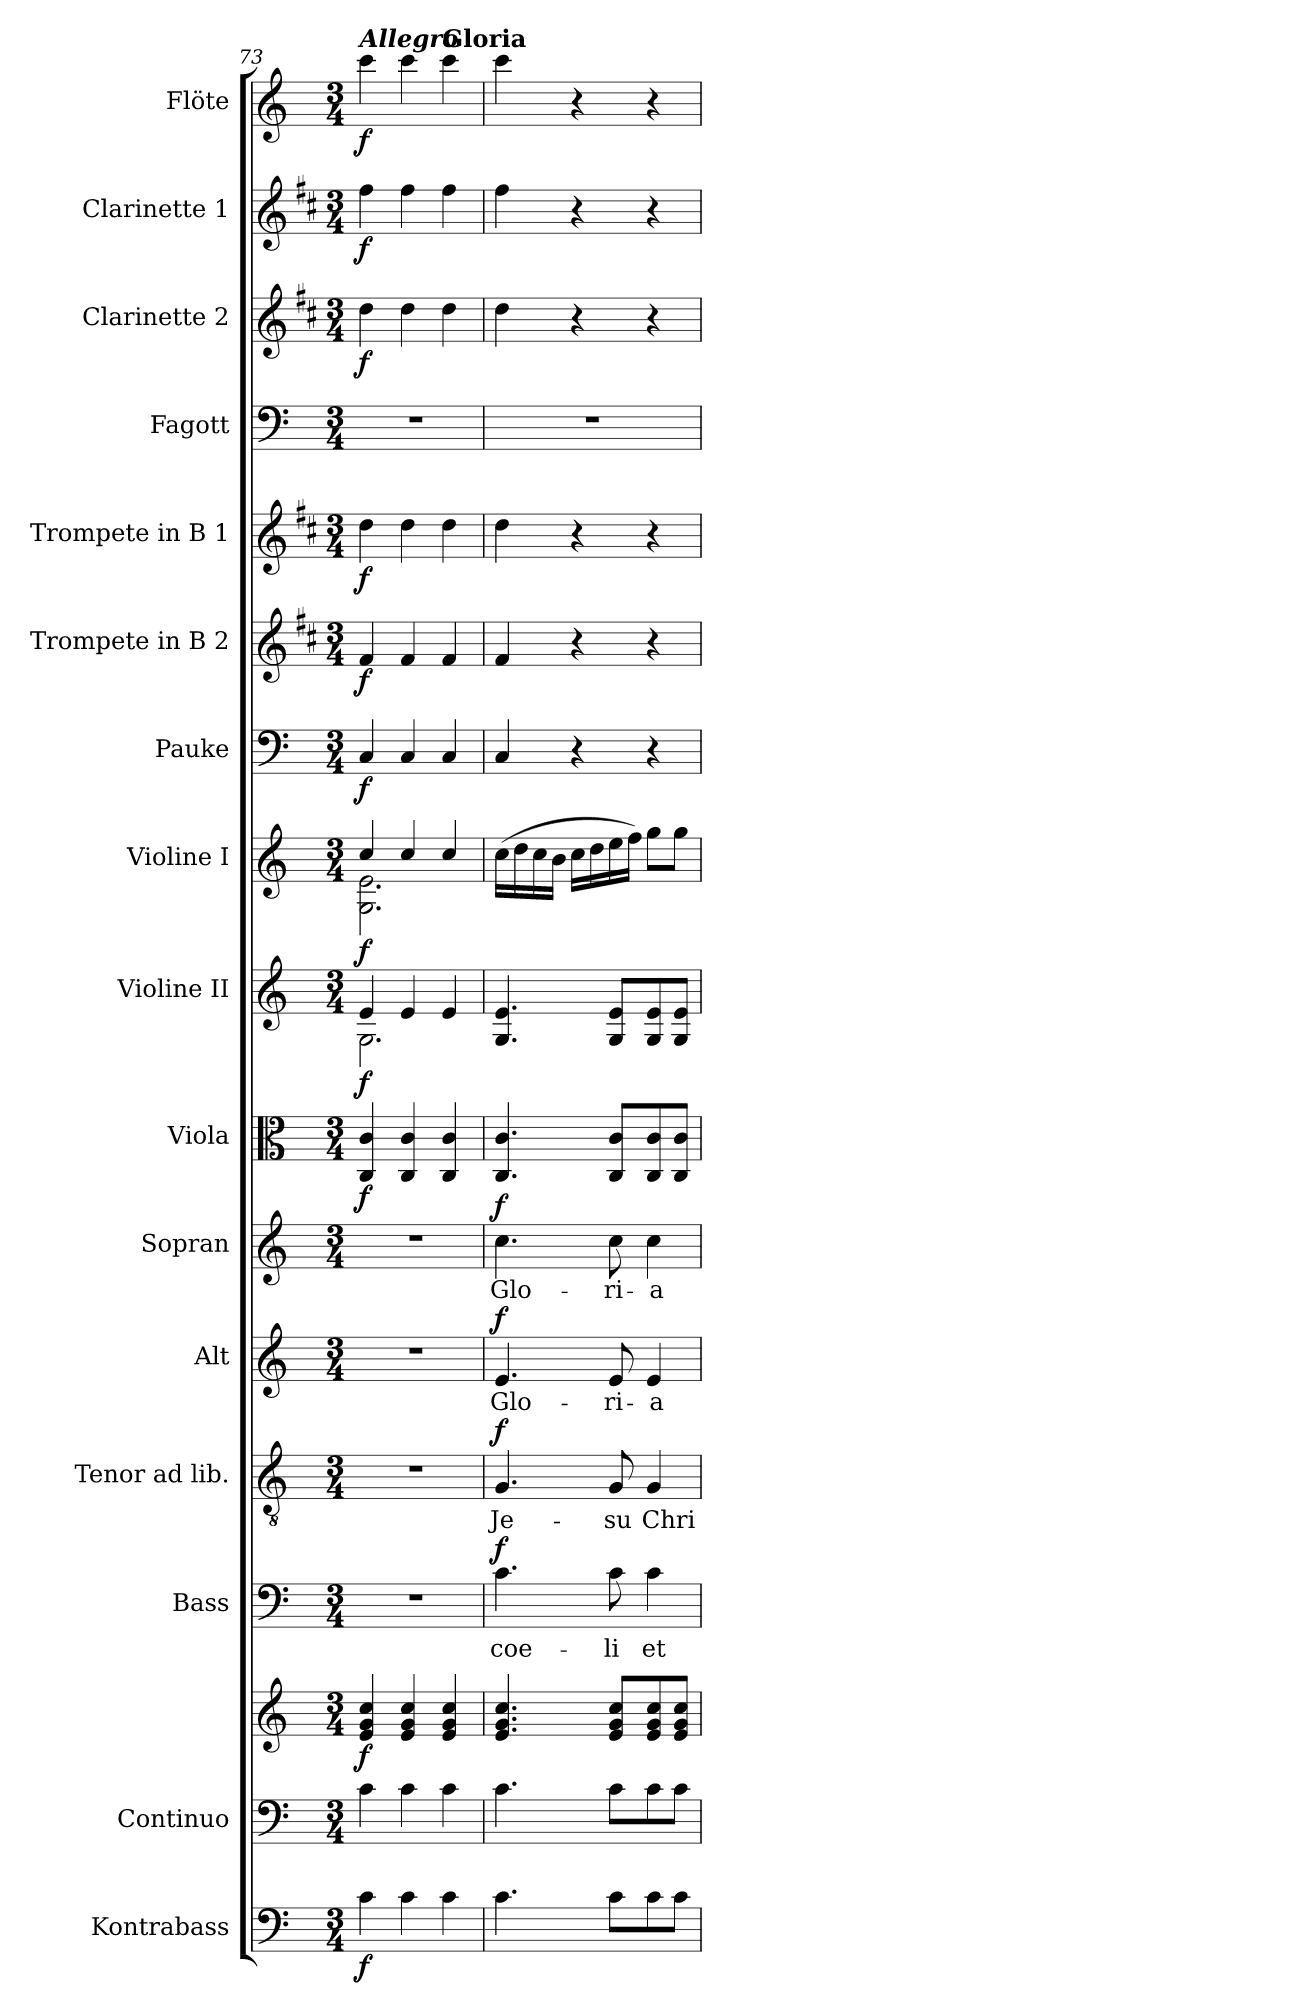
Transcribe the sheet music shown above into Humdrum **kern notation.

**kern	**dynam	**kern	**kern	**dynam	**kern	**text	**dynam	**kern	**text	**dynam	**kern	**text	**dynam	**kern	**text	**dynam	**kern	**dynam	**kern	**dynam	**kern	**dynam	**kern	**dynam	**kern	**dynam	**kern	**dynam	**kern	**kern	**dynam	**kern	**dynam	**kern	**dynam
*part16	*part16	*part15	*part15	*part15	*part14	*part14	*part14	*part13	*part13	*part13	*part12	*part12	*part12	*part11	*part11	*part11	*part10	*part10	*part9	*part9	*part8	*part8	*part7	*part7	*part6	*part6	*part5	*part5	*part4	*part3	*part3	*part2	*part2	*part1	*part1
*staff17	*staff17	*staff16	*staff15	*staff15/16	*staff14	*staff14	*staff14	*staff13	*staff13	*staff13	*staff12	*staff12	*staff12	*staff11	*staff11	*staff11	*staff10	*staff10	*staff9	*staff9	*staff8	*staff8	*staff7	*staff7	*staff6	*staff6	*staff5	*staff5	*staff4	*staff3	*staff3	*staff2	*staff2	*staff1	*staff1
*I"Kontrabass	*	*I"Continuo	*	*	*I"Bass	*	*	*I"Tenor ad lib.	*	*	*I"Alt	*	*	*I"Sopran	*	*	*I"Viola	*	*I"Violine II	*	*I"Violine I	*	*I"Pauke	*	*I"Trompete in B 2	*	*I"Trompete in B 1	*	*I"Fagott	*I"Clarinette 2	*	*I"Clarinette 1	*	*I"Flöte	*
*I'Kb.	*	*I'cont.	*	*	*I'B	*	*	*I'T	*	*	*I'A	*	*	*I'S	*	*	*I'Vla.	*	*I'Vl. II	*	*I'Vl. I	*	*I'Pk.	*	*	*	*	*	*I'Fg.	*I'Cl. 2	*	*I'Cl. 1	*	*I'Fl.	*
!!LO:PB:g=z
*clefF4	*	*clefF4	*clefG2	*	*clefF4	*	*	*clefGv2	*	*	*clefG2	*	*	*clefG2	*	*	*clefC3	*	*clefG2	*	*clefG2	*	*clefF4	*	*clefG2	*	*clefG2	*	*clefF4	*clefG2	*	*clefG2	*	*clefG2	*
*ITrd7c12	*	*	*	*	*	*	*	*	*	*	*	*	*	*	*	*	*	*	*	*	*	*	*	*	*ITrd1c2	*	*ITrd1c2	*	*	*ITrd1c2	*	*ITrd1c2	*	*	*
*k[]	*	*k[]	*k[]	*	*k[]	*	*	*k[]	*	*	*k[]	*	*	*k[]	*	*	*k[]	*	*k[]	*	*k[]	*	*k[]	*	*k[]	*	*k[]	*	*k[]	*k[]	*	*k[]	*	*k[]	*
*C:	*	*C:	*C:	*	*C:	*	*	*C:	*	*	*C:	*	*	*C:	*	*	*C:	*	*C:	*	*C:	*	*C:	*	*C:	*	*C:	*	*C:	*C:	*	*C:	*	*C:	*
*M3/4	*	*M3/4	*M3/4	*	*M3/4	*	*	*M3/4	*	*	*M3/4	*	*	*M3/4	*	*	*M3/4	*	*M3/4	*	*M3/4	*	*M3/4	*	*M3/4	*	*M3/4	*	*M3/4	*M3/4	*	*M3/4	*	*M3/4	*
=73	=73	=73	=73	=73	=73	=73	=73	=73	=73	=73	=73	=73	=73	=73	=73	=73	=73	=73	=73	=73	=73	=73	=73	=73	=73	=73	=73	=73	=73	=73	=73	=73	=73	=73	=73
*	*	*	*	*	*	*	*	*	*	*	*	*	*	*	*	*	*	*	*^	*	*^	*	*	*	*	*	*	*	*	*	*	*	*	*	*
!	!	!	!	!	!	!	!	!	!	!	!	!	!	!	!	!	!	!	!	!	!	!	!	!	!	!	!	!	!	!	!	!	!	!	!	!LO:TX:a:Bi:t=Allegro	!
!	!LO:DY:b	!	!	!LO:DY:b	!	!	!	!	!	!	!	!	!	!	!	!	!	!LO:DY:b	!	!	!LO:DY:b	!	!	!LO:DY:b	!	!LO:DY:b	!	!LO:DY:b	!	!LO:DY:b	!	!	!LO:DY:b	!	!LO:DY:b	!	!LO:DY:b
4C\	f	4c\	4e/ 4g/ 4cc/	f	2.r	.	.	2.r	.	.	2.r	.	.	2.r	.	.	4C/ 4c/	f	4e/	2.G\	f	4cc/	2.G\ 2.e\	f	4C/	f	4e/	f	4cc\	f	2.r	4cc\	f	4ee\	f	4ccc\	f
4C\	.	4c\	4e/ 4g/ 4cc/	.	.	.	.	.	.	.	.	.	.	.	.	.	4C/ 4c/	.	4e/	.	.	4cc/	.	.	4C/	.	4e/	.	4cc\	.	.	4cc\	.	4ee\	.	4ccc\	.
!	!	!	!	!	!	!	!	!	!	!	!	!	!	!	!	!	!	!	!	!	!	!	!	!	!	!	!	!	!	!	!	!	!	!	!	!LO:TX:a:B:t=Gloria	!
4C\	.	4c\	4e/ 4g/ 4cc/	.	.	.	.	.	.	.	.	.	.	.	.	.	4C/ 4c/	.	4e/	.	.	4cc/	.	.	4C/	.	4e/	.	4cc\	.	.	4cc\	.	4ee\	.	4ccc\	.
*	*	*	*	*	*	*	*	*	*	*	*	*	*	*	*	*	*	*	*v	*v	*	*	*	*	*	*	*	*	*	*	*	*	*	*	*	*	*
*	*	*	*	*	*	*	*	*	*	*	*	*	*	*	*	*	*	*	*	*	*v	*v	*	*	*	*	*	*	*	*	*	*	*	*	*	*
=74	=74	=74	=74	=74	=74	=74	=74	=74	=74	=74	=74	=74	=74	=74	=74	=74	=74	=74	=74	=74	=74	=74	=74	=74	=74	=74	=74	=74	=74	=74	=74	=74	=74	=74	=74
!	!	!	!	!	!	!LO:LY:b	!LO:DY:a	!	!LO:LY:b	!LO:DY:a	!	!LO:LY:b	!LO:DY:a	!	!LO:LY:b	!LO:DY:a	!	!	!	!	!	!	!	!	!	!	!	!	!	!	!	!	!	!	!
4.C\	.	4.c\	4.e/ 4.g/ 4.cc/	.	4.c\	coe-	f	4.G/	Je-	f	4.e/	Glo-	f	4.cc\	Glo-	f	4.C/ 4.c/	.	4.G/ 4.e/	.	(>16cc\LL	.	4C/	.	4e/	.	4cc\	.	2.r	4cc\	.	4ee\	.	4ccc\	.
.	.	.	.	.	.	.	.	.	.	.	.	.	.	.	.	.	.	.	.	.	16dd\	.	.	.	.	.	.	.	.	.	.	.	.	.	.
.	.	.	.	.	.	.	.	.	.	.	.	.	.	.	.	.	.	.	.	.	16cc\	.	.	.	.	.	.	.	.	.	.	.	.	.	.
.	.	.	.	.	.	.	.	.	.	.	.	.	.	.	.	.	.	.	.	.	16b\JJ	.	.	.	.	.	.	.	.	.	.	.	.	.	.
.	.	.	.	.	.	.	.	.	.	.	.	.	.	.	.	.	.	.	.	.	16cc\LL	.	4r	.	4r	.	4r	.	.	4r	.	4r	.	4r	.
.	.	.	.	.	.	.	.	.	.	.	.	.	.	.	.	.	.	.	.	.	16dd\	.	.	.	.	.	.	.	.	.	.	.	.	.	.
!	!	!	!	!	!	!LO:LY:b	!	!	!LO:LY:b	!	!	!LO:LY:b	!	!	!LO:LY:b	!	!	!	!	!	!	!	!	!	!	!	!	!	!	!	!	!	!	!	!
8C\L	.	8c\L	8e/ 8g/ 8cc/L	.	8c\	-li	.	8G/	-su	.	8e/	-ri-	.	8cc\	-ri-	.	8C/ 8c/L	.	8G/ 8e/L	.	16ee\	.	.	.	.	.	.	.	.	.	.	.	.	.	.
.	.	.	.	.	.	.	.	.	.	.	.	.	.	.	.	.	.	.	.	.	16ff\JJ)	.	.	.	.	.	.	.	.	.	.	.	.	.	.
!	!	!	!	!	!	!LO:LY:b	!	!	!LO:LY:b	!	!	!LO:LY:b	!	!	!LO:LY:b	!	!	!	!	!	!	!	!	!	!	!	!	!	!	!	!	!	!	!	!
8C\	.	8c\	8e/ 8g/ 8cc/	.	4c\	et	.	4G/	Chri-	.	4e/	-a	.	4cc\	-a	.	8C/ 8c/	.	8G/ 8e/	.	8gg\L	.	4r	.	4r	.	4r	.	.	4r	.	4r	.	4r	.
8C\J	.	8c\J	8e/ 8g/ 8cc/J	.	.	.	.	.	.	.	.	.	.	.	.	.	8C/ 8c/J	.	8G/ 8e/J	.	8gg\J	.	.	.	.	.	.	.	.	.	.	.	.	.	.
=	=	=	=	=	=	=	=	=	=	=	=	=	=	=	=	=	=	=	=	=	=	=	=	=	=	=	=	=	=	=	=	=	=	=	=
*-	*-	*-	*-	*-	*-	*-	*-	*-	*-	*-	*-	*-	*-	*-	*-	*-	*-	*-	*-	*-	*-	*-	*-	*-	*-	*-	*-	*-	*-	*-	*-	*-	*-	*-	*-
